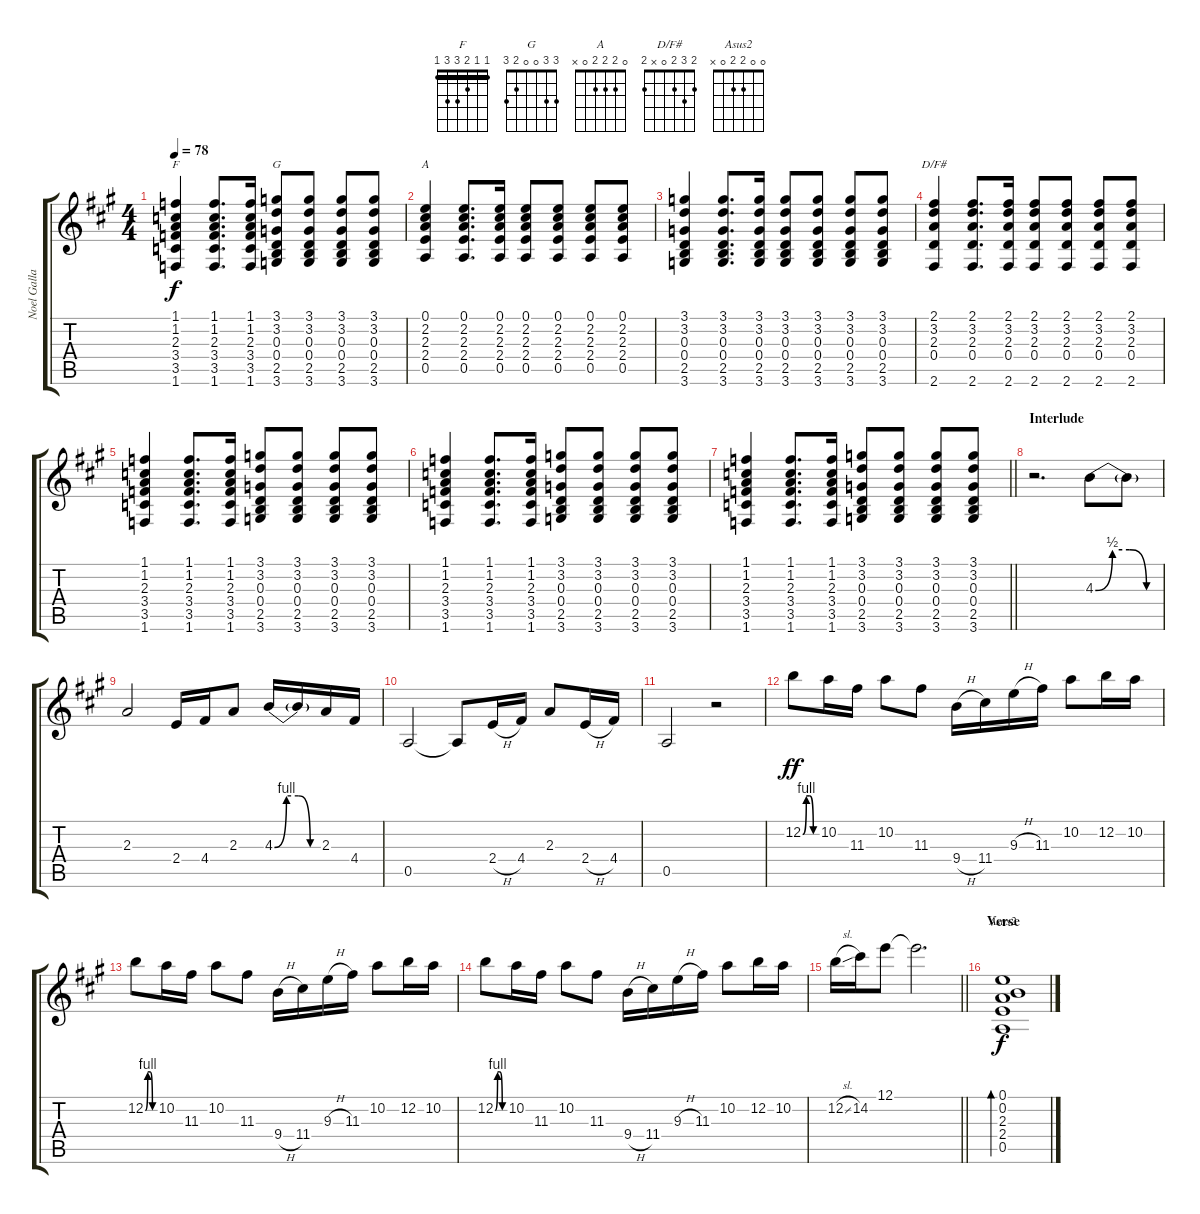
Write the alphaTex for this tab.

\track ("Noel Gallagher (Guitar 2)" "Noel Galla") {instrument electricguitarjazz}
\staff {score tabs}
\tuning (E4 B3 G3 D3 A2 E2) {hide}
\chord ("F" 1 1 2 3 3 1) {barre 1}
\chord ("G" 3 3 0 0 2 3)
\chord ("A" 0 2 2 2 0 x)
\chord ("D/F#" 2 3 2 0 x 2)
\chord ("Asus2" 0 0 2 2 0 x)
\ts (4 4)
\tempo 78
\clef g2
\ks a
(1.1 1.2 2.3 3.4 3.5 1.6).4{ch "F" dy f} (1.1 1.2 2.3 3.4 3.5 1.6).8{d} (1.1 1.2 2.3 3.4 3.5 1.6).16 (3.1 3.2 0.3 0.4 2.5 3.6).8{ch "G"} (3.1 3.2 0.3 0.4 2.5 3.6).8 (3.1 3.2 0.3 0.4 2.5 3.6).8 (3.1 3.2 0.3 0.4 2.5 3.6).8 |
(0.1 2.2 2.3 2.4 0.5).4{ch "A"} (0.1 2.2 2.3 2.4 0.5).8{d} (0.1 2.2 2.3 2.4 0.5).16 (0.1 2.2 2.3 2.4 0.5).8 (0.1 2.2 2.3 2.4 0.5).8 (0.1 2.2 2.3 2.4 0.5).8 (0.1 2.2 2.3 2.4 0.5).8 |
(3.1 3.2 0.3 0.4 2.5 3.6).4 (3.1 3.2 0.3 0.4 2.5 3.6).8{d} (3.1 3.2 0.3 0.4 2.5 3.6).16 (3.1 3.2 0.3 0.4 2.5 3.6).8 (3.1 3.2 0.3 0.4 2.5 3.6).8 (3.1 3.2 0.3 0.4 2.5 3.6).8 (3.1 3.2 0.3 0.4 2.5 3.6).8 |
(2.1 3.2 2.3 0.4 2.6).4{ch "D/F#"} (2.1 3.2 2.3 0.4 2.6).8{d} (2.1 3.2 2.3 0.4 2.6).16 (2.1 3.2 2.3 0.4 2.6).8 (2.1 3.2 2.3 0.4 2.6).8 (2.1 3.2 2.3 0.4 2.6).8 (2.1 3.2 2.3 0.4 2.6).8 |
(1.1 1.2 2.3 3.4 3.5 1.6).4 (1.1 1.2 2.3 3.4 3.5 1.6).8{d} (1.1 1.2 2.3 3.4 3.5 1.6).16 (3.1 3.2 0.3 0.4 2.5 3.6).8 (3.1 3.2 0.3 0.4 2.5 3.6).8 (3.1 3.2 0.3 0.4 2.5 3.6).8 (3.1 3.2 0.3 0.4 2.5 3.6).8 |
(1.1 1.2 2.3 3.4 3.5 1.6).4 (1.1 1.2 2.3 3.4 3.5 1.6).8{d} (1.1 1.2 2.3 3.4 3.5 1.6).16 (3.1 3.2 0.3 0.4 2.5 3.6).8 (3.1 3.2 0.3 0.4 2.5 3.6).8 (3.1 3.2 0.3 0.4 2.5 3.6).8 (3.1 3.2 0.3 0.4 2.5 3.6).8 |
\barLineRight lightlight
(1.1 1.2 2.3 3.4 3.5 1.6).4 (1.1 1.2 2.3 3.4 3.5 1.6).8{d} (1.1 1.2 2.3 3.4 3.5 1.6).16 (3.1 3.2 0.3 0.4 2.5 3.6).8 (3.1 3.2 0.3 0.4 2.5 3.6).8 (3.1 3.2 0.3 0.4 2.5 3.6).8 (3.1 3.2 0.3 0.4 2.5 3.6).8 |
\section ("" "Interlude")
r.2{d instrument electricguitarjazz} 4.3{be (custom 0 0 15 2 30 2 45 0 60 0)}.8 4.3{t}.8 |
2.3.2 2.4.16 4.4.16 2.3.8 4.3{be (custom 0 0 15 4 30 4 45 0 60 0)}.16 4.3{t}.16 2.3.16 4.4.16 |
0.5.2 0.5{t}.8 2.4{h}.16 4.4.16 2.3.8 2.4{h}.16 4.4.16 |
0.5.2 r.2 |
12.2{be (custom 0 0 15 4 30 4 45 0 60 0)}.8{dy ff instrument overdrivenguitar} 10.2.16 11.3.16 10.2.8 11.3.8 9.4{h}.16 11.4.16 9.3{h}.16 11.3.16 10.2.8 12.2.16 10.2.16 |
12.2{be (custom 0 0 15 4 30 4 45 0 60 0)}.8 10.2.16 11.3.16 10.2.8 11.3.8 9.4{h}.16 11.4.16 9.3{h}.16 11.3.16 10.2.8 12.2.16 10.2.16 |
12.2{be (custom 0 0 15 4 30 4 45 0 60 0)}.8 10.2.16 11.3.16 10.2.8 11.3.8 9.4{h}.16 11.4.16 9.3{h}.16 11.3.16 10.2.8 12.2.16 10.2.16 |
\barLineRight lightlight
12.2{sl}.16 14.2.16 12.1.8 12.1{t}.2{d} |
\section ("" "Verse")
(0.1 0.2 2.3 2.4 0.5).1{bd 60 ch "Asus2" dy f instrument electricguitarjazz}
